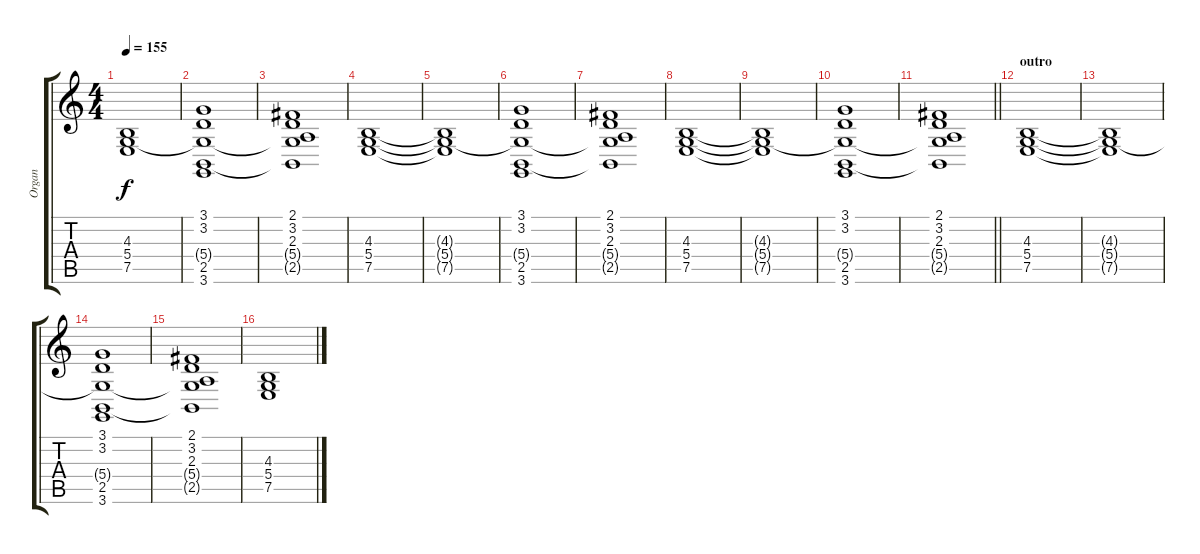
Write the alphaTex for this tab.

\track ("Organ" "Organ") {instrument drawbarorgan}
\staff {score tabs}
\tuning (E4 B3 G3 D3 A2 E2) {hide}
\ts (4 4)
\tempo 155
\clef g2
\ks c
(4.3{t} 5.4{t} 7.5{t}).1{dy f} |
(3.1 3.2 5.4{t} 2.5 3.6).1 |
(2.1 3.2 2.3 5.4{t} 2.5{t}).1 |
(4.3 5.4 7.5).1 |
(4.3{t} 5.4{t} 7.5{t}).1 |
(3.1 3.2 5.4{t} 2.5 3.6).1 |
(2.1 3.2 2.3 5.4{t} 2.5{t}).1 |
(4.3 5.4 7.5).1 |
(4.3{t} 5.4{t} 7.5{t}).1 |
(3.1 3.2 5.4{t} 2.5 3.6).1 |
\barLineRight lightlight
(2.1 3.2 2.3 5.4{t} 2.5{t}).1 |
\section ("" "outro")
(4.3 5.4 7.5).1 |
(4.3{t} 5.4{t} 7.5{t}).1 |
(3.1 3.2 5.4{t} 2.5 3.6).1 |
(2.1 3.2 2.3 5.4{t} 2.5{t}).1 |
(4.3 5.4 7.5).1
